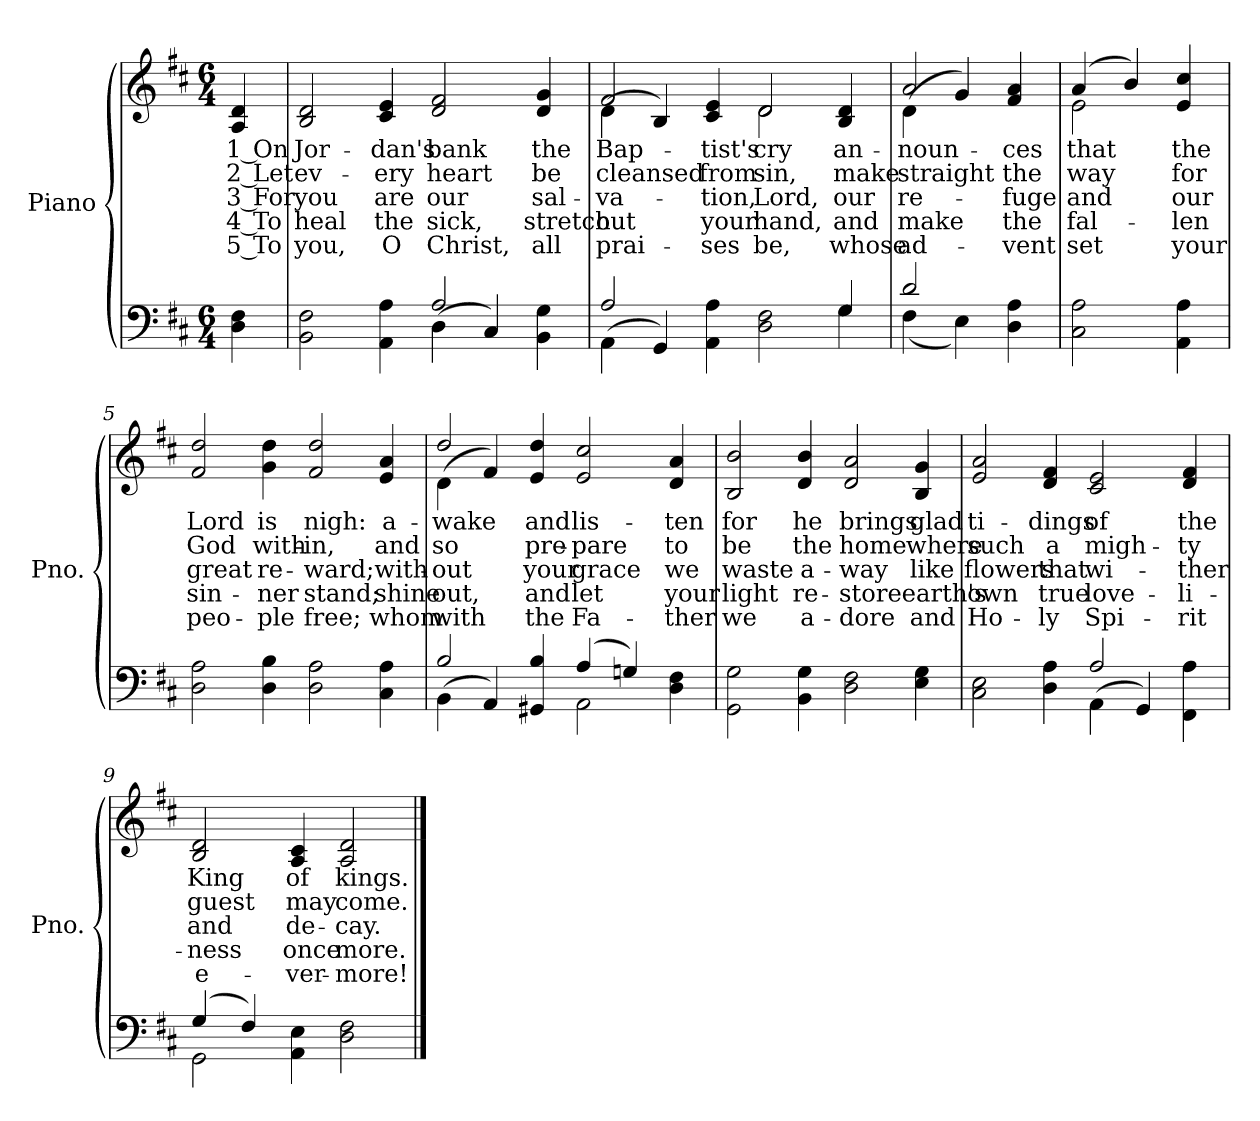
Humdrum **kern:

**kern	**kern	**text	**text	**text	**text	**text
*part2	*part1	*part1	*part1	*part1	*part1	*part1
*staff2	*staff1	*staff1	*staff1	*staff1	*staff1	*staff1
*I"Piano	*I"Piano	*	*	*	*	*
*I'Pno.	*I'Pno.	*	*	*	*	*
!!LO:PB:g=z
*clefF4	*clefG2	*	*	*	*	*
*k[f#c#]	*k[f#c#]	*	*	*	*	*
*D:	*D:	*	*	*	*	*
*M6/4	*M6/4	*	*	*	*	*
=	=	=	=	=	=	=
!	!	!LO:LY:b:color=#000000	!LO:LY:b:color=#000000	!LO:LY:b:color=#000000	!LO:LY:b:color=#000000	!LO:LY:b:color=#000000
4Di\ 4F#i	4Ai/ 4di	1 On	2 Let	3 For	4 To	5 To
=1	=1	=1	=1	=1	=1	=1
*^	*	*	*	*	*	*
!	!	!	!LO:LY:b:color=#000000	!LO:LY:b:color=#000000	!LO:LY:b:color=#000000	!LO:LY:b:color=#000000	!LO:LY:b:color=#000000
2BBi\ 2F#i	2.ryy	2Bi/ 2di	Jor-	ev-	you	heal	you,
!	!	!	!LO:LY:b:color=#000000	!LO:LY:b:color=#000000	!LO:LY:b:color=#000000	!LO:LY:b:color=#000000	!LO:LY:b:color=#000000
4AAi\ 4Ai	.	4c#i/ 4ei	-dan's	-ery	are	the	O
!	!	!	!LO:LY:b:color=#000000	!LO:LY:b:color=#000000	!LO:LY:b:color=#000000	!LO:LY:b:color=#000000	!LO:LY:b:color=#000000
2Ai/	(4Di\	2di/ 2f#i	bank	heart	our	sick,	Christ,
.	4C#i/)	.	.	.	.	.	.
!	!	!	!LO:LY:b:color=#000000	!LO:LY:b:color=#000000	!LO:LY:b:color=#000000	!LO:LY:b:color=#000000	!LO:LY:b:color=#000000
4BBi\ 4Gi	4ryy	4di/ 4gi	the	be	sal-	-stretch	all
=2	=2	=2	=2	=2	=2	=2	=2
!	!	!	!LO:LY:b:color=#000000	!LO:LY:b:color=#000000	!LO:LY:b:color=#000000	!LO:LY:b:color=#000000	!LO:LY:b:color=#000000
*	*	*^	*	*	*	*	*
2Ai/	(4AAi\	2f#i/	(4di\	Bap-	cleansed	va-	-out	prai-
.	4GGi/)	.	4Bi/)	.	.	.	.	.
!	!	!	!	!LO:LY:b:color=#000000	!LO:LY:b:color=#000000	!LO:LY:b:color=#000000	!LO:LY:b:color=#000000	!LO:LY:b:color=#000000
4AAi\ 4Ai	2.ryy	4c#i/ 4ei	4ryy	-tist's	from	-tion,	your	ses
!	!	!	!	!LO:LY:b:color=#000000	!LO:LY:b:color=#000000	!LO:LY:b:color=#000000	!LO:LY:b:color=#000000	!LO:LY:b:color=#000000
2Di\ 2F#i	.	2di/	2di\	cry	sin,	Lord,	hand,	be,
!	!	!	!	!LO:LY:b:color=#000000	!LO:LY:b:color=#000000	!LO:LY:b:color=#000000	!LO:LY:b:color=#000000	!LO:LY:b:color=#000000
4Gi/	4Gi\	4Bi/ 4di	4ryy	an-	make	our	and	whose
=3	=3	=3	=3	=3	=3	=3	=3	=3
!	!	!	!	!LO:LY:b:color=#000000	!LO:LY:b:color=#000000	!LO:LY:b:color=#000000	!LO:LY:b:color=#000000	!LO:LY:b:color=#000000
2di/	(4F#i\	2ai/	(4di\	-noun-	straight	re-	-make	ad-
.	4Ei\)	.	4gi/)	.	.	.	.	.
!	!	!	!	!LO:LY:b:color=#000000	!LO:LY:b:color=#000000	!LO:LY:b:color=#000000	!LO:LY:b:color=#000000	!LO:LY:b:color=#000000
4Di\ 4Ai	4ryy	4f#i/ 4ai	4ryy	-ces	the	-fuge	the	vent
!!LO:LB:g=z	!!
=4	=4	=4	=4	=4	=4	=4	=4	=4
!	!	!	!	!LO:LY:b:color=#000000	!LO:LY:b:color=#000000	!LO:LY:b:color=#000000	!LO:LY:b:color=#000000	!LO:LY:b:color=#000000
*v	*v	*	*	*	*	*	*	*
2C#i\ 2Ai	(4ai/	2ei\	that	way	and	fal-	-set
.	4bi/)	.	.	.	.	.	.
!	!	!	!LO:LY:b:color=#000000	!LO:LY:b:color=#000000	!LO:LY:b:color=#000000	!LO:LY:b:color=#000000	!LO:LY:b:color=#000000
4AAi\ 4Ai	4ei/ 4cc#i	4ryy	the	for	our	len	your
=5	=5	=5	=5	=5	=5	=5	=5
!	!	!	!LO:LY:b:color=#000000	!LO:LY:b:color=#000000	!LO:LY:b:color=#000000	!LO:LY:b:color=#000000	!LO:LY:b:color=#000000
*	*v	*v	*	*	*	*	*
2Di\ 2Ai	2f#i/ 2ddi	Lord	God	great	sin-	-peo-
!	!	!LO:LY:b:color=#000000	!LO:LY:b:color=#000000	!LO:LY:b:color=#000000	!LO:LY:b:color=#000000	!LO:LY:b:color=#000000
4Di\ 4Bi	4gi\ 4ddi	is	with-	-re-	-ner	ple
!	!	!LO:LY:b:color=#000000	!LO:LY:b:color=#000000	!LO:LY:b:color=#000000	!LO:LY:b:color=#000000	!LO:LY:b:color=#000000
2Di\ 2Ai	2f#i/ 2ddi	nigh:	-in,	ward;	stand;	free;
!	!	!LO:LY:b:color=#000000	!LO:LY:b:color=#000000	!LO:LY:b:color=#000000	!LO:LY:b:color=#000000	!LO:LY:b:color=#000000
4C#i\ 4Ai	4ei/ 4ai	a-	and	with-	-shine	whom
=6	=6	=6	=6	=6	=6	=6
*^	*	*	*	*	*	*
!	!	!	!LO:LY:b:color=#000000	!LO:LY:b:color=#000000	!LO:LY:b:color=#000000	!LO:LY:b:color=#000000	!LO:LY:b:color=#000000
*	*	*^	*	*	*	*	*
2Bi/	(4BBi\	2ddi/	(4di\	-wake	so	out	out,	with
.	4AAi/)	.	4f#i/)	.	.	.	.	.
!	!	!	!	!LO:LY:b:color=#000000	!LO:LY:b:color=#000000	!LO:LY:b:color=#000000	!LO:LY:b:color=#000000	!LO:LY:b:color=#000000
4GG#Xi/ 4Bi	4ryy	4ei/ 4ddi	1ryy	and	pre-	your	and	the
!	!	!	!	!LO:LY:b:color=#000000	!LO:LY:b:color=#000000	!LO:LY:b:color=#000000	!LO:LY:b:color=#000000	!LO:LY:b:color=#000000
(4Ai/	2AAi\	2ei/ 2cc#i	.	lis-	-pare	grace	let	Fa-
4Gni/)	.	.	.	.	.	.	.	.
!	!	!	!	!LO:LY:b:color=#000000	!LO:LY:b:color=#000000	!LO:LY:b:color=#000000	!LO:LY:b:color=#000000	!LO:LY:b:color=#000000
4Di\ 4F#i	4ryy	4di/ 4ai	.	-ten	to	-we	your	ther
*	*	*v	*v	*	*	*	*	*
!!LO:LB:g=z
=7	=7	=7	=7	=7	=7	=7	=7
!	!	!	!LO:LY:b:color=#000000	!LO:LY:b:color=#000000	!LO:LY:b:color=#000000	!LO:LY:b:color=#000000	!LO:LY:b:color=#000000
*v	*v	*	*	*	*	*	*
2GGi\ 2Gi	2Bi/ 2bi	for	be	waste	light	we
!	!	!LO:LY:b:color=#000000	!LO:LY:b:color=#000000	!LO:LY:b:color=#000000	!LO:LY:b:color=#000000	!LO:LY:b:color=#000000
4BBi\ 4Gi	4di/ 4bi	he	the	a-	-re-	-a-
!	!	!LO:LY:b:color=#000000	!LO:LY:b:color=#000000	!LO:LY:b:color=#000000	!LO:LY:b:color=#000000	!LO:LY:b:color=#000000
2Di\ 2F#i	2di/ 2ai	brings	home	-way	store	dore
!	!	!LO:LY:b:color=#000000	!LO:LY:b:color=#000000	!LO:LY:b:color=#000000	!LO:LY:b:color=#000000	!LO:LY:b:color=#000000
4Ei\ 4Gi	4Bi/ 4gi	glad	where	like	earth's	and
=8	=8	=8	=8	=8	=8	=8
*^	*	*	*	*	*	*
!	!	!	!LO:LY:b:color=#000000	!LO:LY:b:color=#000000	!LO:LY:b:color=#000000	!LO:LY:b:color=#000000	!LO:LY:b:color=#000000
2C#i\ 2Ei	2.ryy	2ei/ 2ai	ti-	such	flowers	own	Ho-
!	!	!	!LO:LY:b:color=#000000	!LO:LY:b:color=#000000	!LO:LY:b:color=#000000	!LO:LY:b:color=#000000	!LO:LY:b:color=#000000
4Di\ 4Ai	.	4di/ 4f#i	-dings	a	-that	true	ly
!	!	!	!LO:LY:b:color=#000000	!LO:LY:b:color=#000000	!LO:LY:b:color=#000000	!LO:LY:b:color=#000000	!LO:LY:b:color=#000000
2Ai/	(4AAi\	2c#i/ 2ei	of	migh-	wi-	-love-	-Spi-
.	4GGi/)	.	.	.	.	.	.
!	!	!	!LO:LY:b:color=#000000	!LO:LY:b:color=#000000	!LO:LY:b:color=#000000	!LO:LY:b:color=#000000	!LO:LY:b:color=#000000
4FF#i\ 4Ai	4ryy	4di/ 4f#i	the	-ty	-ther	li-	-rit
=9	=9	=9	=9	=9	=9	=9	=9
!	!	!	!LO:LY:b:color=#000000	!LO:LY:b:color=#000000	!LO:LY:b:color=#000000	!LO:LY:b:color=#000000	!LO:LY:b:color=#000000
(4Gi/	2GGi\	2Bi/ 2di	King	guest	and	ness	e-
4F#i/)	.	.	.	.	.	.	.
!	!	!	!LO:LY:b:color=#000000	!LO:LY:b:color=#000000	!LO:LY:b:color=#000000	!LO:LY:b:color=#000000	!LO:LY:b:color=#000000
4AAi\ 4Ei	2.ryy	4Ai/ 4c#i	of	may	-de-	-once	ver-
!	!	!	!LO:LY:b:color=#000000	!LO:LY:b:color=#000000	!LO:LY:b:color=#000000	!LO:LY:b:color=#000000	!LO:LY:b:color=#000000
2Di\ 2F#i	.	2Ai/ 2di	kings.	come.	-cay.	more.	more!
*v	*v	*	*	*	*	*	*
==	==	==	==	==	==	==
*-	*-	*-	*-	*-	*-	*-
